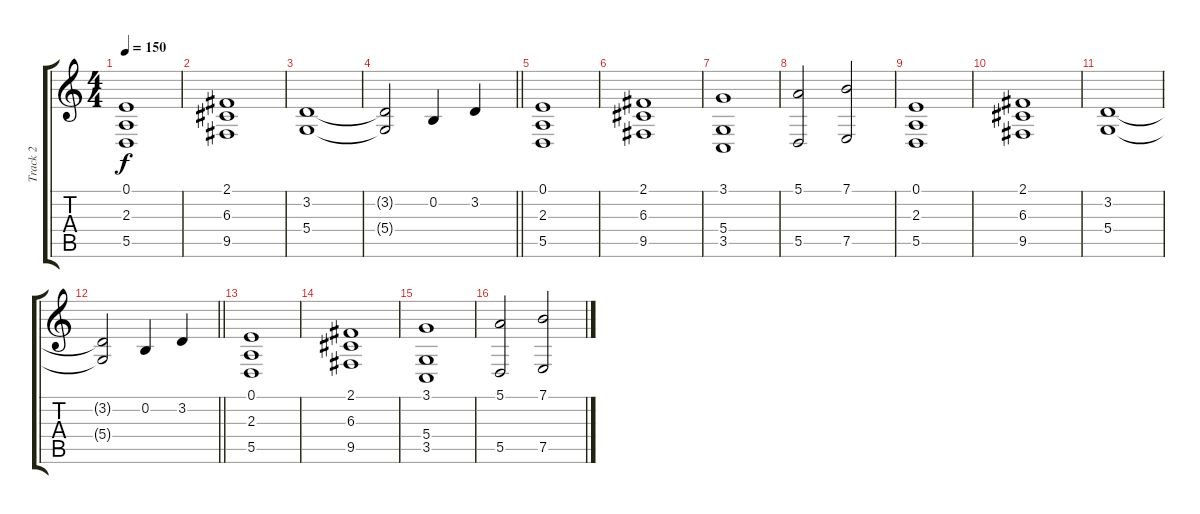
\track ("Track 2" "Track 2") {instrument pad1newage}
\staff {score tabs}
\tuning (E4 B3 G3 D3 A2 E2) {hide}
\ts (4 4)
\tempo 150
\clef g2
\ks c
(0.1 2.3 5.5).1{dy f} |
(2.1 6.3 9.5).1 |
(3.2 5.4).1 |
\barLineRight lightlight
(3.2{t} 5.4{t}).2 0.2.4 3.2.4 |
(0.1 2.3 5.5).1 |
(2.1 6.3 9.5).1 |
(3.1 5.4 3.5).1 |
(5.1 5.5).2 (7.1 7.5).2 |
(0.1 2.3 5.5).1 |
(2.1 6.3 9.5).1 |
(3.2 5.4).1 |
\barLineRight lightlight
(3.2{t} 5.4{t}).2 0.2.4 3.2.4 |
(0.1 2.3 5.5).1 |
(2.1 6.3 9.5).1 |
(3.1 5.4 3.5).1 |
(5.1 5.5).2 (7.1 7.5).2
